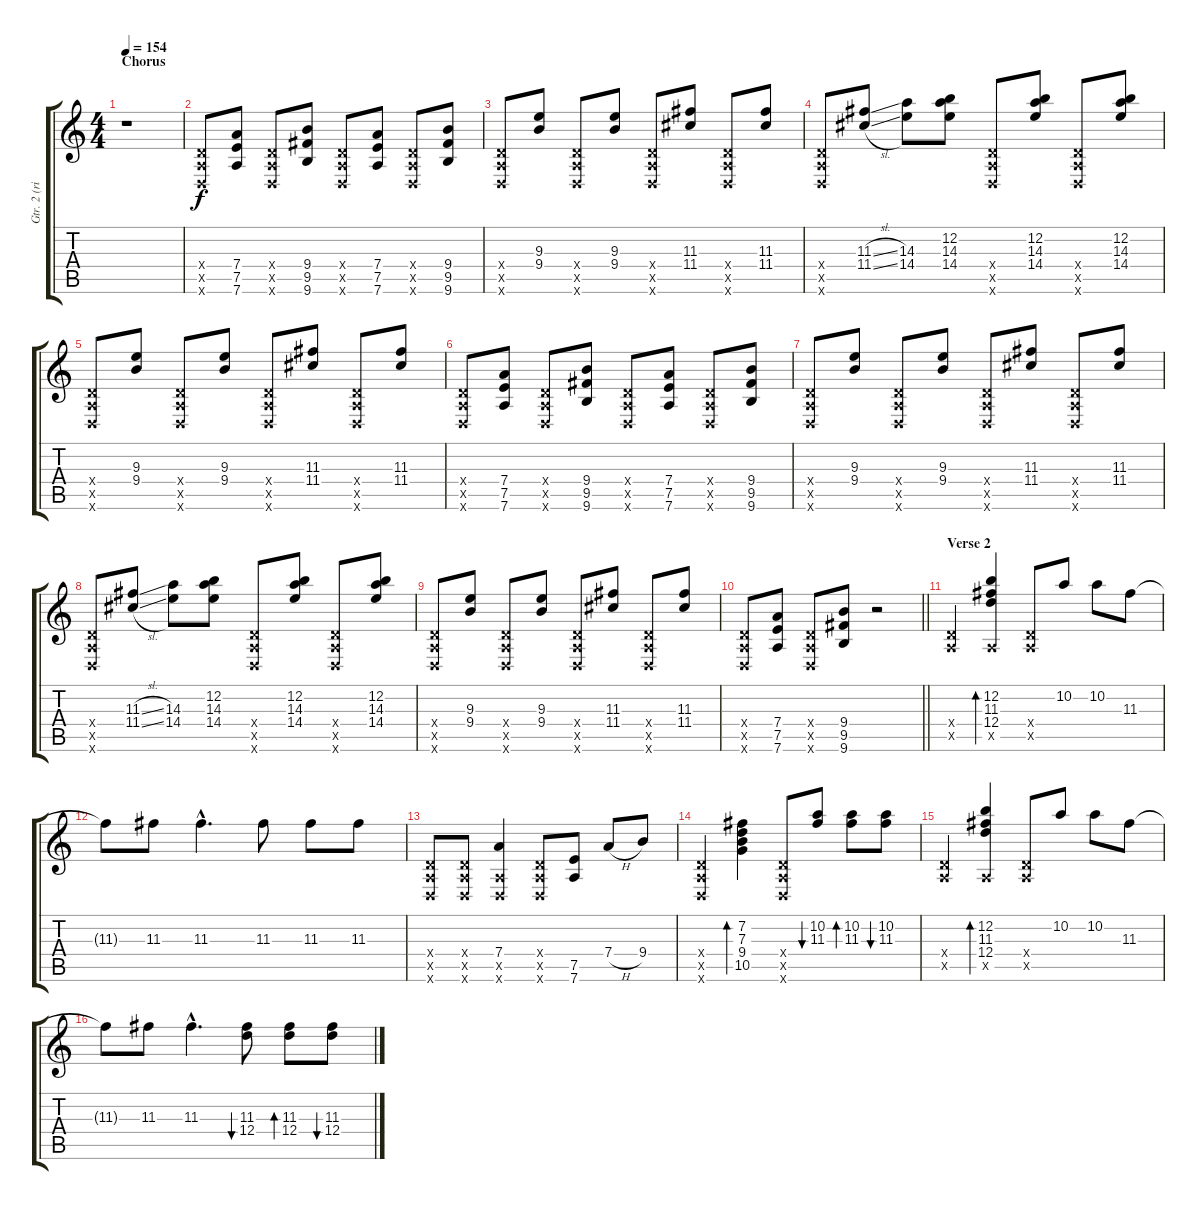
\track ("Gtr. 2 (right)" "Gtr. 2 (ri") {instrument electricguitarjazz}
\staff {score tabs}
\tuning (E4 B3 G3 D3 A2 D2) {hide}
\ts (4 4)
\section ("" "Chorus")
\tempo 154
\clef g2
\ks c
r.1{dy f} |
(0.4{x} 0.5{x} 0.6{x}).8 (7.4 7.5 7.6).8 (0.4{x} 0.5{x} 0.6{x}).8 (9.4 9.5 9.6).8 (0.4{x} 0.5{x} 0.6{x}).8 (7.4 7.5 7.6).8 (0.4{x} 0.5{x} 0.6{x}).8 (9.4 9.5 9.6).8 |
(0.4{x} 0.5{x} 0.6{x}).8 (9.3 9.4).8 (0.4{x} 0.5{x} 0.6{x}).8 (9.3 9.4).8 (0.4{x} 0.5{x} 0.6{x}).8 (11.3 11.4).8 (0.4{x} 0.5{x} 0.6{x}).8 (11.3 11.4).8 |
(0.4{x} 0.5{x} 0.6{x}).8 (11.3{sl} 11.4{sl}).8 (14.3 14.4).8 (12.2 14.3 14.4).8 (0.4{x} 0.5{x} 0.6{x}).8 (12.2 14.3 14.4).8 (0.4{x} 0.5{x} 0.6{x}).8 (12.2 14.3 14.4).8 |
(0.4{x} 0.5{x} 0.6{x}).8 (9.3 9.4).8 (0.4{x} 0.5{x} 0.6{x}).8 (9.3 9.4).8 (0.4{x} 0.5{x} 0.6{x}).8 (11.3 11.4).8 (0.4{x} 0.5{x} 0.6{x}).8 (11.3 11.4).8 |
(0.4{x} 0.5{x} 0.6{x}).8 (7.4 7.5 7.6).8 (0.4{x} 0.5{x} 0.6{x}).8 (9.4 9.5 9.6).8 (0.4{x} 0.5{x} 0.6{x}).8 (7.4 7.5 7.6).8 (0.4{x} 0.5{x} 0.6{x}).8 (9.4 9.5 9.6).8 |
(0.4{x} 0.5{x} 0.6{x}).8 (9.3 9.4).8 (0.4{x} 0.5{x} 0.6{x}).8 (9.3 9.4).8 (0.4{x} 0.5{x} 0.6{x}).8 (11.3 11.4).8 (0.4{x} 0.5{x} 0.6{x}).8 (11.3 11.4).8 |
(0.4{x} 0.5{x} 0.6{x}).8 (11.3{sl} 11.4{sl}).8 (14.3 14.4).8 (12.2 14.3 14.4).8 (0.4{x} 0.5{x} 0.6{x}).8 (12.2 14.3 14.4).8 (0.4{x} 0.5{x} 0.6{x}).8 (12.2 14.3 14.4).8 |
(0.4{x} 0.5{x} 0.6{x}).8 (9.3 9.4).8 (0.4{x} 0.5{x} 0.6{x}).8 (9.3 9.4).8 (0.4{x} 0.5{x} 0.6{x}).8 (11.3 11.4).8 (0.4{x} 0.5{x} 0.6{x}).8 (11.3 11.4).8 |
\barLineRight lightlight
(0.4{x} 0.5{x} 0.6{x}).8 (7.4 7.5 7.6).8 (0.4{x} 0.5{x} 0.6{x}).8 (9.4 9.5 9.6).8 r.2 |
\section ("" "Verse 2")
(0.4{x} 0.5{x}).4 (12.2 11.3 12.4 0.5{x}).4{bd 120} (0.4{x} 0.5{x}).8 10.2.8 10.2.8 11.3.8 |
11.3{t}.8 11.3.8 11.3{hac}.4{d} 11.3.8 11.3.8 11.3.8 |
(0.4{x} 0.5{x} 0.6{x}).8 (0.4{x} 0.5{x} 0.6{x}).8 (7.4 0.5{x} 0.6{x}).4 (0.4{x} 0.5{x} 0.6{x}).8 (7.5 7.6).8 7.4{h}.8 9.4.8 |
(0.4{x} 0.5{x} 0.6{x}).4 (7.2 7.3 9.4 10.5).4{bd 120} (0.4{x} 0.5{x} 0.6{x}).8 (10.2 11.3).8{bu 60} (10.2 11.3).8{bd 60} (10.2 11.3).8{bu 60} |
(0.4{x} 0.5{x}).4 (12.2 11.3 12.4 0.5{x}).4{bd 120} (0.4{x} 0.5{x}).8 10.2.8 10.2.8 11.3.8 |
11.3{t}.8 11.3.8 11.3{hac}.4{d} (11.3 12.4).8{bu 60} (11.3 12.4).8{bd 60} (11.3 12.4).8{bu 60}
